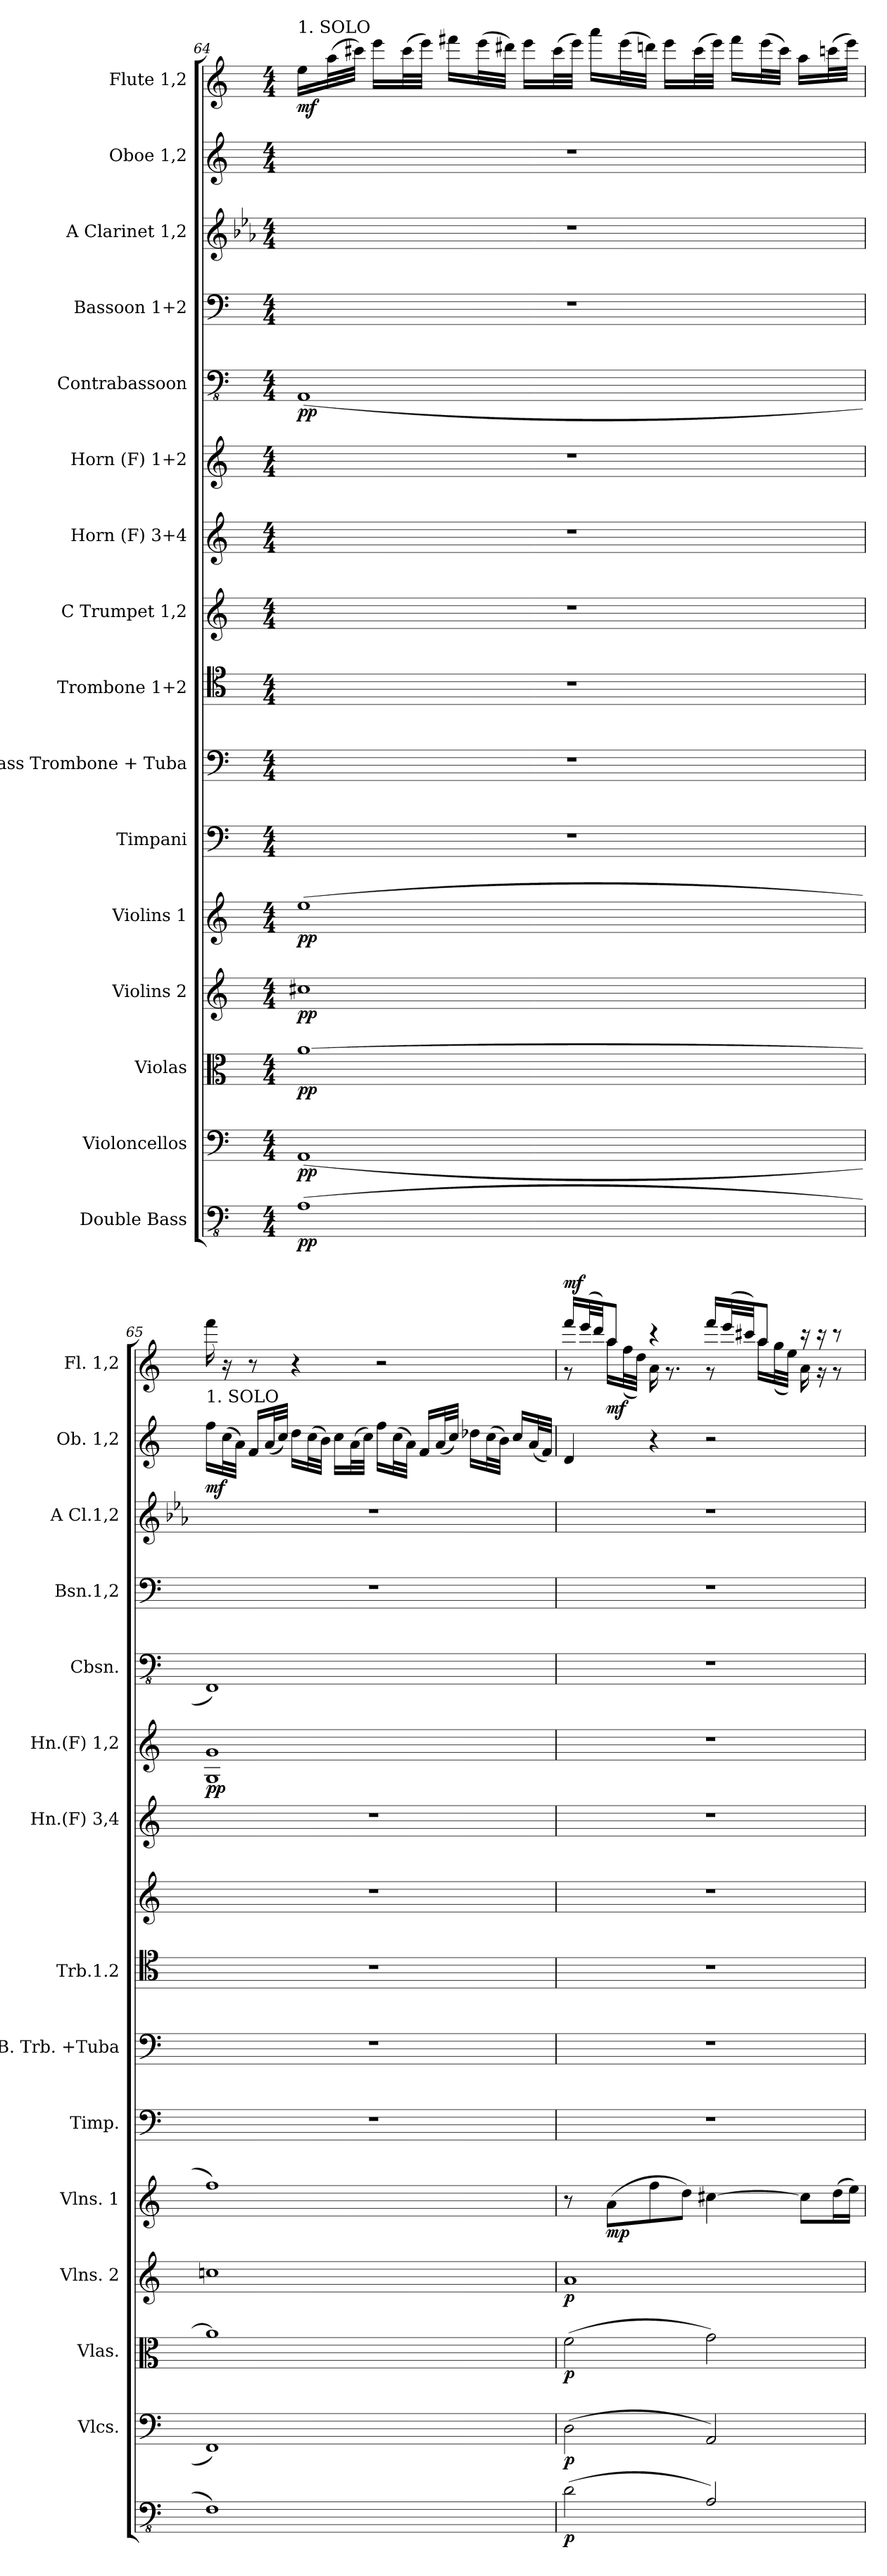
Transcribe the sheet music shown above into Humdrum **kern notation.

**kern	**dynam	**kern	**dynam	**kern	**dynam	**kern	**dynam	**kern	**dynam	**kern	**kern	**kern	**kern	**kern	**kern	**dynam	**kern	**dynam	**kern	**kern	**kern	**dynam	**kern	**dynam
*part16	*part16	*part15	*part15	*part14	*part14	*part13	*part13	*part12	*part12	*part11	*part10	*part9	*part8	*part7	*part6	*part6	*part5	*part5	*part4	*part3	*part2	*part2	*part1	*part1
*staff16	*staff16	*staff15	*staff15	*staff14	*staff14	*staff13	*staff13	*staff12	*staff12	*staff11	*staff10	*staff9	*staff8	*staff7	*staff6	*staff6	*staff5	*staff5	*staff4	*staff3	*staff2	*staff2	*staff1	*staff1
*I"Double Bass	*	*I"Violoncellos	*	*I"Violas	*	*I"Violins 2	*	*I"Violins 1	*	*I"Timpani	*I"Bass Trombone  + Tuba	*I"Trombone 1+2	*I"C Trumpet 1,2	*I"Horn (F) 3+4	*I"Horn (F) 1+2	*	*I"Contrabassoon	*	*I"Bassoon 1+2	*I"A Clarinet 1,2	*I"Oboe 1,2	*	*I"Flute 1,2	*
*	*	*I'Vlcs.	*	*I'Vlas.	*	*I'Vlns. 2	*	*I'Vlns. 1	*	*I'Timp.	*I'B. Trb. +Tuba	*I'Trb.1.2	*	*I'Hn.(F) 3,4	*I'Hn.(F) 1,2	*	*I'Cbsn.	*	*I'Bsn.1,2	*I'A Cl.1,2	*I'Ob. 1,2	*	*I'Fl. 1,2	*
!!LO:PB:g=z
*clefFv4	*	*clefF4	*	*clefC3	*	*clefG2	*	*clefG2	*	*clefF4	*clefF4	*clefC4	*clefG2	*clefG2	*clefG2	*	*clefFv4	*	*clefF4	*clefG2	*clefG2	*	*clefG2	*
*ITrd7c12	*	*	*	*	*	*	*	*	*	*	*	*	*	*ITrd4c7	*ITrd4c7	*	*	*	*	*ITrd2c3	*	*	*	*
*k[]	*	*k[]	*	*k[]	*	*k[]	*	*k[]	*	*k[]	*k[]	*k[]	*k[]	*k[b-]	*k[b-]	*	*k[]	*	*k[]	*k[]	*k[]	*	*k[]	*
*M4/4	*	*M4/4	*	*M4/4	*	*M4/4	*	*M4/4	*	*M4/4	*M4/4	*M4/4	*M4/4	*M4/4	*M4/4	*	*M4/4	*	*M4/4	*M4/4	*M4/4	*	*M4/4	*
=64	=64	=64	=64	=64	=64	=64	=64	=64	=64	=64	=64	=64	=64	=64	=64	=64	=64	=64	=64	=64	=64	=64	=64	=64
!	!	!	!	!	!	!	!	!	!	!	!	!	!	!	!	!	!	!	!	!	!	!	!LO:TX:a:t=1. SOLO	!
!	!LO:DY:b	!	!LO:DY:b	!	!LO:DY:b	!	!LO:DY:b	!	!LO:DY:b	!	!	!	!	!	!	!	!	!LO:DY:b	!	!	!	!	!	!LO:DY:b
(1AAA	pp	(1AA	pp	[1a	pp	1cc#X	pp	(1ee	pp	1r	1r	1r	1r	1r	1r	.	(1AAA	pp	1r	1r	1r	.	16ee\LL	mf
.	.	.	.	.	.	.	.	.	.	.	.	.	.	.	.	.	.	.	.	.	.	.	(32aa\L	.
.	.	.	.	.	.	.	.	.	.	.	.	.	.	.	.	.	.	.	.	.	.	.	32ccc#X\JJJ)	.
.	.	.	.	.	.	.	.	.	.	.	.	.	.	.	.	.	.	.	.	.	.	.	16eee\LL	.
.	.	.	.	.	.	.	.	.	.	.	.	.	.	.	.	.	.	.	.	.	.	.	(32ccc#\L	.
.	.	.	.	.	.	.	.	.	.	.	.	.	.	.	.	.	.	.	.	.	.	.	32eee\JJJ)	.
.	.	.	.	.	.	.	.	.	.	.	.	.	.	.	.	.	.	.	.	.	.	.	16fff#X\LL	.
.	.	.	.	.	.	.	.	.	.	.	.	.	.	.	.	.	.	.	.	.	.	.	(32eee\L	.
.	.	.	.	.	.	.	.	.	.	.	.	.	.	.	.	.	.	.	.	.	.	.	32ddd#X\JJJ)	.
.	.	.	.	.	.	.	.	.	.	.	.	.	.	.	.	.	.	.	.	.	.	.	16eee\LL	.
.	.	.	.	.	.	.	.	.	.	.	.	.	.	.	.	.	.	.	.	.	.	.	(32ccc#\L	.
.	.	.	.	.	.	.	.	.	.	.	.	.	.	.	.	.	.	.	.	.	.	.	32eee\JJJ)	.
.	.	.	.	.	.	.	.	.	.	.	.	.	.	.	.	.	.	.	.	.	.	.	16aaa\LL	.
.	.	.	.	.	.	.	.	.	.	.	.	.	.	.	.	.	.	.	.	.	.	.	(32eee\L	.
.	.	.	.	.	.	.	.	.	.	.	.	.	.	.	.	.	.	.	.	.	.	.	32dddn\JJJ)	.
.	.	.	.	.	.	.	.	.	.	.	.	.	.	.	.	.	.	.	.	.	.	.	16eee\LL	.
.	.	.	.	.	.	.	.	.	.	.	.	.	.	.	.	.	.	.	.	.	.	.	(32ccc#\L	.
.	.	.	.	.	.	.	.	.	.	.	.	.	.	.	.	.	.	.	.	.	.	.	32eee\JJJ)	.
.	.	.	.	.	.	.	.	.	.	.	.	.	.	.	.	.	.	.	.	.	.	.	16fff#\LL	.
.	.	.	.	.	.	.	.	.	.	.	.	.	.	.	.	.	.	.	.	.	.	.	(32eee\L	.
.	.	.	.	.	.	.	.	.	.	.	.	.	.	.	.	.	.	.	.	.	.	.	32ccc#\JJJ)	.
.	.	.	.	.	.	.	.	.	.	.	.	.	.	.	.	.	.	.	.	.	.	.	16aa\LL	.
.	.	.	.	.	.	.	.	.	.	.	.	.	.	.	.	.	.	.	.	.	.	.	(32cccn\L	.
.	.	.	.	.	.	.	.	.	.	.	.	.	.	.	.	.	.	.	.	.	.	.	32eee\JJJ)	.
=65	=65	=65	=65	=65	=65	=65	=65	=65	=65	=65	=65	=65	=65	=65	=65	=65	=65	=65	=65	=65	=65	=65	=65	=65
*	*	*	*	*	*	*	*	*	*	*	*	*	*	*	*^	*	*	*	*	*	*	*	*	*
!	!	!	!	!	!	!	!	!	!	!	!	!	!	!	!	!	!	!	!	!	!	!LO:TX:a:t=1. SOLO	!	!	!
!	!	!	!	!	!	!	!	!	!	!	!	!	!	!	!	!	!LO:DY:b	!	!	!	!	!	!LO:DY:b	!	!
1FFF)	.	1FF)	.	1a]	.	1ccn	.	1ff)	.	1r	1r	1r	1r	1r	1c	1C	pp	1FFF)	.	1r	1r	16ff\LL	mf	16fff\	.
.	.	.	.	.	.	.	.	.	.	.	.	.	.	.	.	.	.	.	.	.	.	(32cc\L	.	16r	.
.	.	.	.	.	.	.	.	.	.	.	.	.	.	.	.	.	.	.	.	.	.	32a\JJJ)	.	.	.
.	.	.	.	.	.	.	.	.	.	.	.	.	.	.	.	.	.	.	.	.	.	16f/LL	.	8r	.
.	.	.	.	.	.	.	.	.	.	.	.	.	.	.	.	.	.	.	.	.	.	(32a/L	.	.	.
.	.	.	.	.	.	.	.	.	.	.	.	.	.	.	.	.	.	.	.	.	.	32cc/JJJ)	.	.	.
.	.	.	.	.	.	.	.	.	.	.	.	.	.	.	.	.	.	.	.	.	.	16dd\LL	.	4r	.
.	.	.	.	.	.	.	.	.	.	.	.	.	.	.	.	.	.	.	.	.	.	(32cc\L	.	.	.
.	.	.	.	.	.	.	.	.	.	.	.	.	.	.	.	.	.	.	.	.	.	32b\JJJ)	.	.	.
.	.	.	.	.	.	.	.	.	.	.	.	.	.	.	.	.	.	.	.	.	.	16cc\LL	.	.	.
.	.	.	.	.	.	.	.	.	.	.	.	.	.	.	.	.	.	.	.	.	.	(32a\L	.	.	.
.	.	.	.	.	.	.	.	.	.	.	.	.	.	.	.	.	.	.	.	.	.	32cc\JJJ)	.	.	.
.	.	.	.	.	.	.	.	.	.	.	.	.	.	.	.	.	.	.	.	.	.	16ff\LL	.	2r	.
.	.	.	.	.	.	.	.	.	.	.	.	.	.	.	.	.	.	.	.	.	.	(32cc\L	.	.	.
.	.	.	.	.	.	.	.	.	.	.	.	.	.	.	.	.	.	.	.	.	.	32a\JJJ)	.	.	.
.	.	.	.	.	.	.	.	.	.	.	.	.	.	.	.	.	.	.	.	.	.	16f/LL	.	.	.
.	.	.	.	.	.	.	.	.	.	.	.	.	.	.	.	.	.	.	.	.	.	(32a/L	.	.	.
.	.	.	.	.	.	.	.	.	.	.	.	.	.	.	.	.	.	.	.	.	.	32cc/JJJ)	.	.	.
.	.	.	.	.	.	.	.	.	.	.	.	.	.	.	.	.	.	.	.	.	.	16dd-X\LL	.	.	.
.	.	.	.	.	.	.	.	.	.	.	.	.	.	.	.	.	.	.	.	.	.	(32cc\L	.	.	.
.	.	.	.	.	.	.	.	.	.	.	.	.	.	.	.	.	.	.	.	.	.	32b\JJJ)	.	.	.
.	.	.	.	.	.	.	.	.	.	.	.	.	.	.	.	.	.	.	.	.	.	16cc/LL	.	.	.
.	.	.	.	.	.	.	.	.	.	.	.	.	.	.	.	.	.	.	.	.	.	(32a/L	.	.	.
.	.	.	.	.	.	.	.	.	.	.	.	.	.	.	.	.	.	.	.	.	.	32f/JJJ)	.	.	.
*	*	*	*	*	*	*	*	*	*	*	*	*	*	*	*v	*v	*	*	*	*	*	*	*	*	*
!!LO:PB:g=z
=66	=66	=66	=66	=66	=66	=66	=66	=66	=66	=66	=66	=66	=66	=66	=66	=66	=66	=66	=66	=66	=66	=66	=66	=66
*	*	*	*	*	*	*	*	*	*	*	*	*	*	*	*	*	*	*	*	*	*	*	*^	*
!	!LO:DY:b	!	!LO:DY:b	!	!LO:DY:b	!	!LO:DY:b	!	!	!	!	!	!	!	!	!	!	!	!	!	!	!	!	!	!LO:DY:a
(2DD\	p	(2D\	p	(2f\	p	1a	p	8r	.	1r	1r	1r	1r	1r	1r	.	1r	.	1r	1r	4d/	.	16fff/LL	8r	mf
.	.	.	.	.	.	.	.	.	.	.	.	.	.	.	.	.	.	.	.	.	.	.	(32eee/L	.	.
.	.	.	.	.	.	.	.	.	.	.	.	.	.	.	.	.	.	.	.	.	.	.	32ddd/JJ)	.	.
!	!	!	!	!	!	!	!	!	!LO:DY:b	!	!	!	!	!	!	!	!	!	!	!	!	!	!	!	!LO:DY:b
.	.	.	.	.	.	.	.	(8a\L	mp	.	.	.	.	.	.	.	.	.	.	.	.	.	8aa/J	16aa\LL	mf
.	.	.	.	.	.	.	.	.	.	.	.	.	.	.	.	.	.	.	.	.	.	.	.	(32ff\L	.
.	.	.	.	.	.	.	.	.	.	.	.	.	.	.	.	.	.	.	.	.	.	.	.	32dd\JJJ)	.
.	.	.	.	.	.	.	.	8ff\	.	.	.	.	.	.	.	.	.	.	.	.	4r	.	4r	16a\	.
.	.	.	.	.	.	.	.	.	.	.	.	.	.	.	.	.	.	.	.	.	.	.	.	8.r	.
.	.	.	.	.	.	.	.	8dd\J)	.	.	.	.	.	.	.	.	.	.	.	.	.	.	.	.	.
2AAA/)	.	2AA/)	.	2g\)	.	.	.	[4cc#X\	.	.	.	.	.	.	.	.	.	.	.	.	2r	.	16fff/LL	8r	.
.	.	.	.	.	.	.	.	.	.	.	.	.	.	.	.	.	.	.	.	.	.	.	(32eee/L	.	.
.	.	.	.	.	.	.	.	.	.	.	.	.	.	.	.	.	.	.	.	.	.	.	32ccc#X/JJ)	.	.
.	.	.	.	.	.	.	.	.	.	.	.	.	.	.	.	.	.	.	.	.	.	.	8aa/J	16aa\LL	.
.	.	.	.	.	.	.	.	.	.	.	.	.	.	.	.	.	.	.	.	.	.	.	.	(32gg\L	.
.	.	.	.	.	.	.	.	.	.	.	.	.	.	.	.	.	.	.	.	.	.	.	.	32ee\JJJ)	.
.	.	.	.	.	.	.	.	8cc#\L]	.	.	.	.	.	.	.	.	.	.	.	.	.	.	16r	16a\	.
.	.	.	.	.	.	.	.	.	.	.	.	.	.	.	.	.	.	.	.	.	.	.	16r	16r	.
.	.	.	.	.	.	.	.	(16dd\L	.	.	.	.	.	.	.	.	.	.	.	.	.	.	8r	8r	.
.	.	.	.	.	.	.	.	16ee\JJ)	.	.	.	.	.	.	.	.	.	.	.	.	.	.	.	.	.
*	*	*	*	*	*	*	*	*	*	*	*	*	*	*	*	*	*	*	*	*	*	*	*v	*v	*
=	=	=	=	=	=	=	=	=	=	=	=	=	=	=	=	=	=	=	=	=	=	=	=	=
*-	*-	*-	*-	*-	*-	*-	*-	*-	*-	*-	*-	*-	*-	*-	*-	*-	*-	*-	*-	*-	*-	*-	*-	*-
